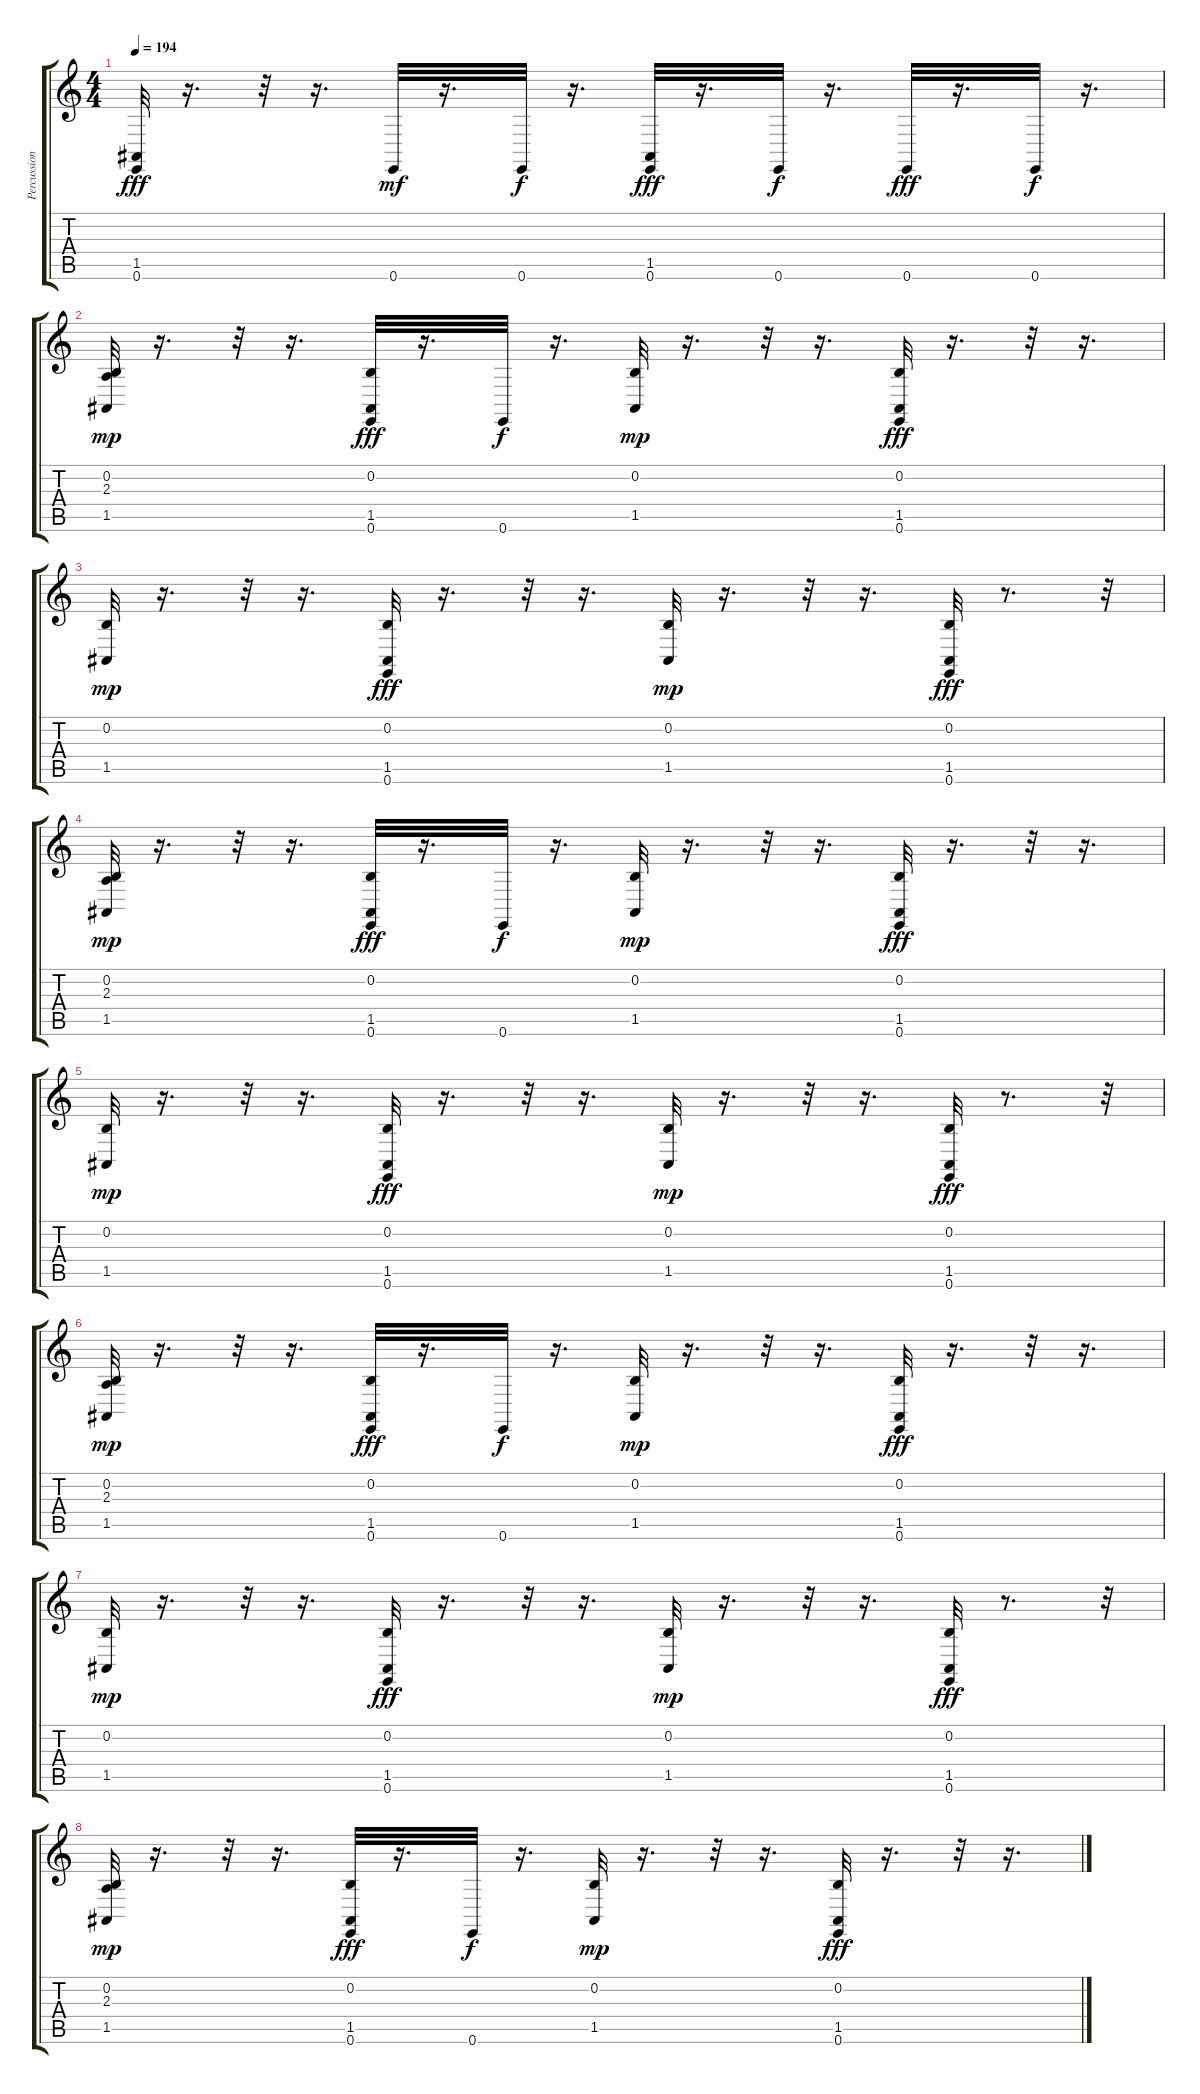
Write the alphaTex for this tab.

\track ("Percussioni(Dani)" "Percussion") {instrument electricgrandpiano}
\staff {score tabs}
\tuning (E4 B3 G3 D3 A2 E2) {hide}
\ts (4 4)
\tempo 194
\clef g2
\ks c
(1.5 0.6).32{dy fff} r.16{d} r.32 r.16{d} 0.6.32{dy mf} r.16{d} 0.6.32{dy f} r.16{d} (1.5 0.6).32{dy fff} r.16{d} 0.6.32{dy f} r.16{d} 0.6.32{dy fff} r.16{d} 0.6.32{dy f} r.16{d} |
(0.2 2.3 1.5).32{dy mp} r.16{d} r.32 r.16{d} (0.2 1.5 0.6).32{dy fff} r.16{d} 0.6.32{dy f} r.16{d} (0.2 1.5).32{dy mp} r.16{d} r.32 r.16{d} (0.2 1.5 0.6).32{dy fff} r.16{d} r.32 r.16{d} |
(0.2 1.5).32{dy mp} r.16{d} r.32 r.16{d} (0.2 1.5 0.6).32{dy fff} r.16{d} r.32 r.16{d} (0.2 1.5).32{dy mp} r.16{d} r.32 r.16{d} (0.2 1.5 0.6).32{dy fff} r.8{d} r.32 |
(0.2 2.3 1.5).32{dy mp} r.16{d} r.32 r.16{d} (0.2 1.5 0.6).32{dy fff} r.16{d} 0.6.32{dy f} r.16{d} (0.2 1.5).32{dy mp} r.16{d} r.32 r.16{d} (0.2 1.5 0.6).32{dy fff} r.16{d} r.32 r.16{d} |
(0.2 1.5).32{dy mp} r.16{d} r.32 r.16{d} (0.2 1.5 0.6).32{dy fff} r.16{d} r.32 r.16{d} (0.2 1.5).32{dy mp} r.16{d} r.32 r.16{d} (0.2 1.5 0.6).32{dy fff} r.8{d} r.32 |
(0.2 2.3 1.5).32{dy mp} r.16{d} r.32 r.16{d} (0.2 1.5 0.6).32{dy fff} r.16{d} 0.6.32{dy f} r.16{d} (0.2 1.5).32{dy mp} r.16{d} r.32 r.16{d} (0.2 1.5 0.6).32{dy fff} r.16{d} r.32 r.16{d} |
(0.2 1.5).32{dy mp} r.16{d} r.32 r.16{d} (0.2 1.5 0.6).32{dy fff} r.16{d} r.32 r.16{d} (0.2 1.5).32{dy mp} r.16{d} r.32 r.16{d} (0.2 1.5 0.6).32{dy fff} r.8{d} r.32 |
(0.2 2.3 1.5).32{dy mp} r.16{d} r.32 r.16{d} (0.2 1.5 0.6).32{dy fff} r.16{d} 0.6.32{dy f} r.16{d} (0.2 1.5).32{dy mp} r.16{d} r.32 r.16{d} (0.2 1.5 0.6).32{dy fff} r.16{d} r.32 r.16{d}
